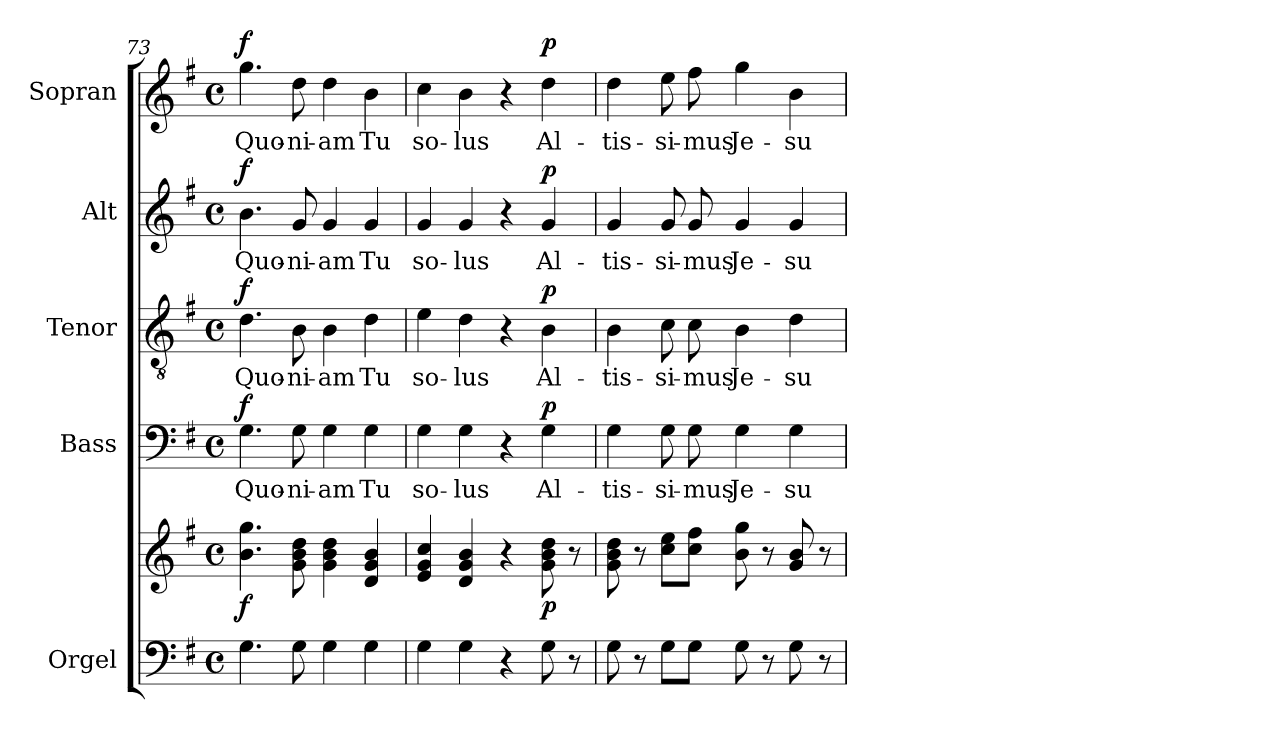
**kern	**kern	**dynam	**kern	**text	**dynam	**kern	**text	**dynam	**kern	**text	**dynam	**kern	**text	**dynam
*part5	*part5	*part5	*part4	*part4	*part4	*part3	*part3	*part3	*part2	*part2	*part2	*part1	*part1	*part1
*staff6	*staff5	*staff5/6	*staff4	*staff4	*staff4	*staff3	*staff3	*staff3	*staff2	*staff2	*staff2	*staff1	*staff1	*staff1
*I"Orgel	*	*	*I"Bass	*	*	*I"Tenor	*	*	*I"Alt	*	*	*I"Sopran	*	*
*I'Org.	*	*	*I'B.	*	*	*I'T.	*	*	*I'A.	*	*	*I'S.	*	*
!!LO:PB:g=z
*clefF4	*clefG2	*	*clefF4	*	*	*clefGv2	*	*	*clefG2	*	*	*clefG2	*	*
*k[f#]	*k[f#]	*	*k[f#]	*	*	*k[f#]	*	*	*k[f#]	*	*	*k[f#]	*	*
*G:	*G:	*	*G:	*	*	*G:	*	*	*G:	*	*	*G:	*	*
*M4/4	*M4/4	*	*M4/4	*	*	*M4/4	*	*	*M4/4	*	*	*M4/4	*	*
*met(c)	*met(c)	*	*met(c)	*	*	*met(c)	*	*	*met(c)	*	*	*met(c)	*	*
=73	=73	=73	=73	=73	=73	=73	=73	=73	=73	=73	=73	=73	=73	=73
!	!	!LO:DY:b	!	!LO:LY:b	!LO:DY:a	!	!LO:LY:b	!LO:DY:a	!	!LO:LY:b	!LO:DY:a	!	!LO:LY:b	!LO:DY:a
4.G\	4.b\ 4.gg\	f	4.G\	Quo-	f	4.d\	Quo-	f	4.b\	Quo-	f	4.gg\	Quo-	f
!	!	!	!	!LO:LY:b	!	!	!LO:LY:b	!	!	!LO:LY:b	!	!	!LO:LY:b	!
8G\	8g\ 8b\ 8dd\	.	8G\	-ni-	.	8B\	-ni-	.	8g/	-ni-	.	8dd\	-ni-	.
!	!	!	!	!LO:LY:b	!	!	!LO:LY:b	!	!	!LO:LY:b	!	!	!LO:LY:b	!
4G\	4g\ 4b\ 4dd\	.	4G\	-am	.	4B\	-am	.	4g/	-am	.	4dd\	-am	.
!	!	!	!	!LO:LY:b	!	!	!LO:LY:b	!	!	!LO:LY:b	!	!	!LO:LY:b	!
4G\	4d/ 4g/ 4b/	.	4G\	Tu	.	4d\	Tu	.	4g/	Tu	.	4b\	Tu	.
=74	=74	=74	=74	=74	=74	=74	=74	=74	=74	=74	=74	=74	=74	=74
!	!	!	!	!LO:LY:b	!	!	!LO:LY:b	!	!	!LO:LY:b	!	!	!LO:LY:b	!
4G\	4e/ 4g/ 4cc/	.	4G\	so-	.	4e\	so-	.	4g/	so-	.	4cc\	so-	.
!	!	!	!	!LO:LY:b	!	!	!LO:LY:b	!	!	!LO:LY:b	!	!	!LO:LY:b	!
4G\	4d/ 4g/ 4b/	.	4G\	-lus	.	4d\	-lus	.	4g/	-lus	.	4b\	-lus	.
4r	4r	.	4r	.	.	4r	.	.	4r	.	.	4r	.	.
!	!	!LO:DY:b	!	!LO:LY:b	!LO:DY:a	!	!LO:LY:b	!LO:DY:a	!	!LO:LY:b	!LO:DY:a	!	!LO:LY:b	!LO:DY:a
8G\	8g\ 8b\ 8dd\	p	4G\	Al-	p	4B\	Al-	p	4g/	Al-	p	4dd\	Al-	p
8r	8r	.	.	.	.	.	.	.	.	.	.	.	.	.
=75	=75	=75	=75	=75	=75	=75	=75	=75	=75	=75	=75	=75	=75	=75
!	!	!	!	!LO:LY:b	!	!	!LO:LY:b	!	!	!LO:LY:b	!	!	!LO:LY:b	!
8G\	8g\ 8b\ 8dd\	.	4G\	-tis-	.	4B\	-tis-	.	4g/	-tis-	.	4dd\	-tis-	.
8r	8r	.	.	.	.	.	.	.	.	.	.	.	.	.
!	!	!	!	!LO:LY:b	!	!	!LO:LY:b	!	!	!LO:LY:b	!	!	!LO:LY:b	!
8G\L	8cc\ 8ee\L	.	8G\	-si-	.	8c\	-si-	.	8g/	-si-	.	8ee\	-si-	.
!	!	!	!	!LO:LY:b	!	!	!LO:LY:b	!	!	!LO:LY:b	!	!	!LO:LY:b	!
8G\J	8cc\ 8ff#\J	.	8G\	-mus	.	8c\	-mus	.	8g/	-mus	.	8ff#\	-mus	.
!	!	!	!	!LO:LY:b	!	!	!LO:LY:b	!	!	!LO:LY:b	!	!	!LO:LY:b	!
8G\	8b\ 8gg\	.	4G\	Je-	.	4B\	Je-	.	4g/	Je-	.	4gg\	Je-	.
8r	8r	.	.	.	.	.	.	.	.	.	.	.	.	.
!	!	!	!	!LO:LY:b	!	!	!LO:LY:b	!	!	!LO:LY:b	!	!	!LO:LY:b	!
8G\	8g/ 8b/	.	4G\	-su	.	4d\	-su	.	4g/	-su	.	4b\	-su	.
8r	8r	.	.	.	.	.	.	.	.	.	.	.	.	.
=	=	=	=	=	=	=	=	=	=	=	=	=	=	=
*-	*-	*-	*-	*-	*-	*-	*-	*-	*-	*-	*-	*-	*-	*-
